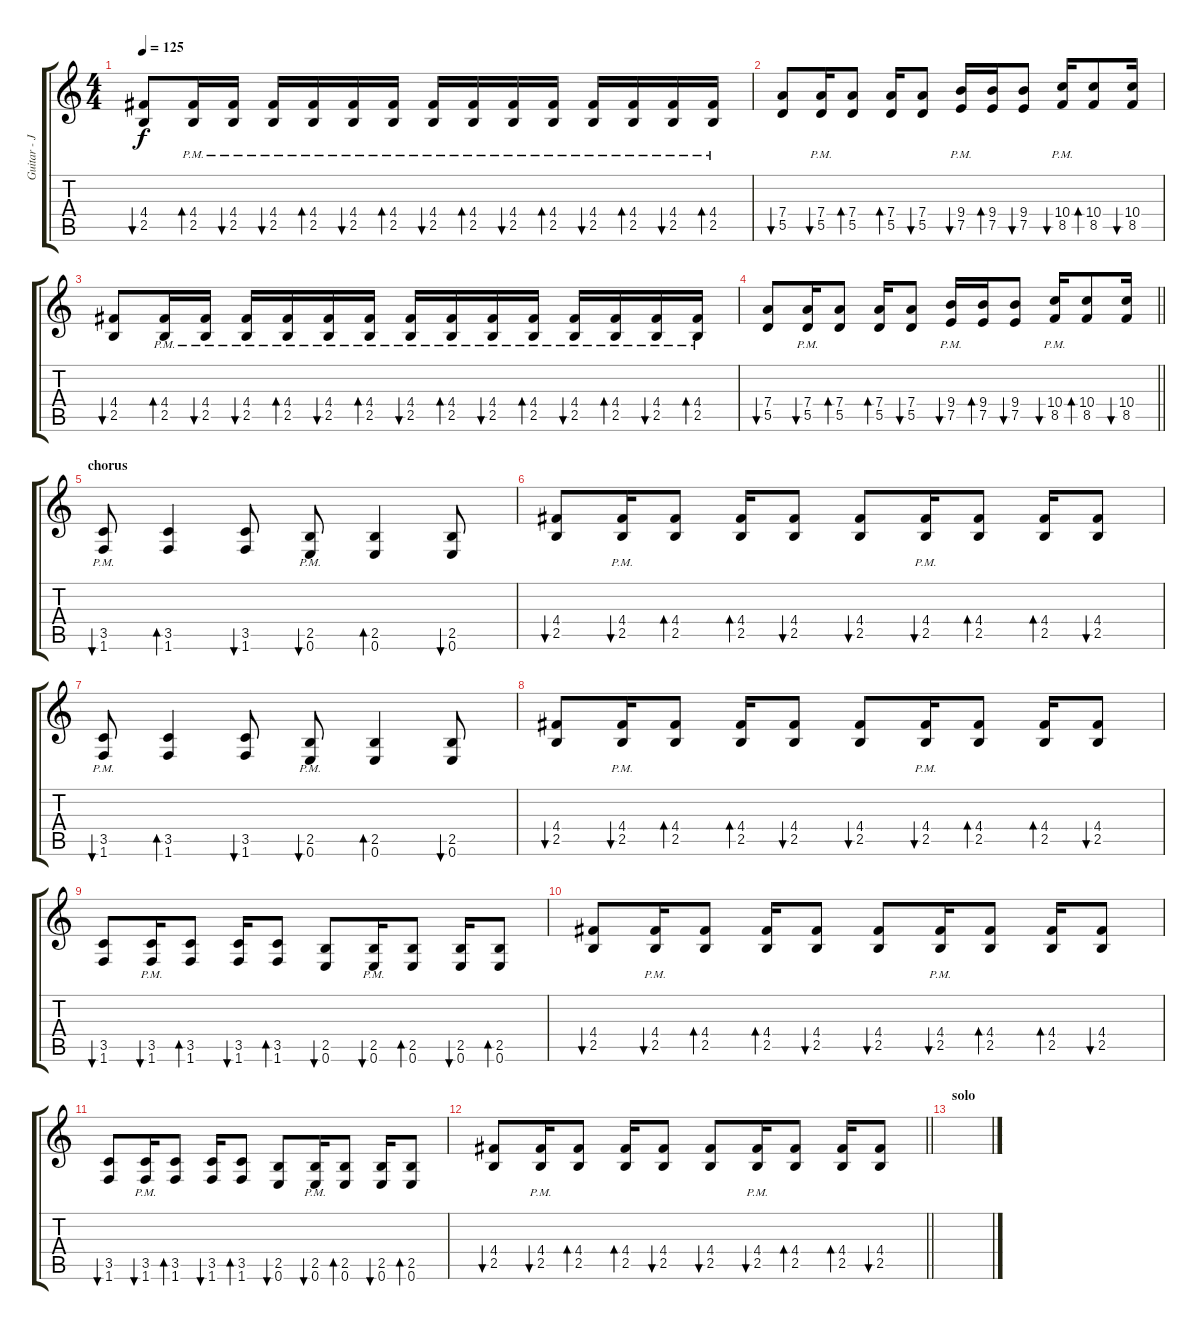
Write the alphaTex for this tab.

\track ("Guitar - Jamie Buchan" "Guitar - J") {instrument overdrivenguitar}
\staff {score tabs}
\tuning (E4 B3 G3 D3 A2 E2) {hide}
\ts (4 4)
\tempo 125
\clef g2
\ks c
(4.4 2.5).8{bu 60 dy f} (4.4{pm} 2.5{pm}).16{bd 60} (4.4{pm} 2.5{pm}).16{bu 60} (4.4{pm} 2.5{pm}).16{bu 60} (4.4{pm} 2.5{pm}).16{bd 60} (4.4{pm} 2.5{pm}).16{bu 60} (4.4{pm} 2.5{pm}).16{bd 60} (4.4{pm} 2.5{pm}).16{bu 60} (4.4{pm} 2.5{pm}).16{bd 60} (4.4{pm} 2.5{pm}).16{bu 60} (4.4{pm} 2.5{pm}).16{bd 60} (4.4{pm} 2.5{pm}).16{bu 60} (4.4{pm} 2.5{pm}).16{bd 60} (4.4{pm} 2.5{pm}).16{bu 60} (4.4{pm} 2.5{pm}).16{bd 60} |
(7.4 5.5).8{bu 60} (7.4{pm} 5.5{pm}).16{bu 60} (7.4 5.5).8{bd 60} (7.4 5.5).16{bd 60} (7.4 5.5).8{bu 60} (9.4{pm} 7.5{pm}).16{bu 60} (9.4 7.5).16{bd 60} (9.4 7.5).8{bu 60} (10.4{pm} 8.5{pm}).16{bu 60} (10.4 8.5).8{bd 60} (10.4 8.5).16{bu 60} |
(4.4 2.5).8{bu 60} (4.4{pm} 2.5{pm}).16{bd 60} (4.4{pm} 2.5{pm}).16{bu 60} (4.4{pm} 2.5{pm}).16{bu 60} (4.4{pm} 2.5{pm}).16{bd 60} (4.4{pm} 2.5{pm}).16{bu 60} (4.4{pm} 2.5{pm}).16{bd 60} (4.4{pm} 2.5{pm}).16{bu 60} (4.4{pm} 2.5{pm}).16{bd 60} (4.4{pm} 2.5{pm}).16{bu 60} (4.4{pm} 2.5{pm}).16{bd 60} (4.4{pm} 2.5{pm}).16{bu 60} (4.4{pm} 2.5{pm}).16{bd 60} (4.4{pm} 2.5{pm}).16{bu 60} (4.4{pm} 2.5{pm}).16{bd 60} |
\barLineRight lightlight
(7.4 5.5).8{bu 60} (7.4{pm} 5.5{pm}).16{bu 60} (7.4 5.5).8{bd 60} (7.4 5.5).16{bd 60} (7.4 5.5).8{bu 60} (9.4{pm} 7.5{pm}).16{bu 60} (9.4 7.5).16{bd 60} (9.4 7.5).8{bu 60} (10.4{pm} 8.5{pm}).16{bu 60} (10.4 8.5).8{bd 60} (10.4 8.5).16{bu 60} |
\section ("" "chorus")
(3.5{pm} 1.6{pm}).8{bu 60} (3.5 1.6).4{bd 60} (3.5 1.6).8{bu 60} (2.5{pm} 0.6{pm}).8{bu 60} (2.5 0.6).4{bd 60} (2.5 0.6).8{bu 60} |
(4.4 2.5).8{bu 60} (4.4{pm} 2.5{pm}).16{bu 60} (4.4 2.5).8{bd 60} (4.4 2.5).16{bd 60} (4.4 2.5).8{bu 60} (4.4 2.5).8{bu 60} (4.4{pm} 2.5{pm}).16{bu 60} (4.4 2.5).8{bd 60} (4.4 2.5).16{bd 60} (4.4 2.5).8{bu 60} |
(3.5{pm} 1.6{pm}).8{bu 60} (3.5 1.6).4{bd 60} (3.5 1.6).8{bu 60} (2.5{pm} 0.6{pm}).8{bu 60} (2.5 0.6).4{bd 60} (2.5 0.6).8{bu 60} |
(4.4 2.5).8{bu 60} (4.4{pm} 2.5{pm}).16{bu 60} (4.4 2.5).8{bd 60} (4.4 2.5).16{bd 60} (4.4 2.5).8{bu 60} (4.4 2.5).8{bu 60} (4.4{pm} 2.5{pm}).16{bu 60} (4.4 2.5).8{bd 60} (4.4 2.5).16{bd 60} (4.4 2.5).8{bu 60} |
(3.5 1.6).8{bu 60} (3.5{pm} 1.6).16{bu 60} (3.5 1.6).8{bd 60} (3.5 1.6).16{bu 60} (3.5 1.6).8{bd 60} (2.5 0.6).8{bu 60} (2.5{pm} 0.6).16{bu 60} (2.5 0.6).8{bd 60} (2.5 0.6).16{bu 60} (2.5 0.6).8{bd 60} |
(4.4 2.5).8{bu 60} (4.4{pm} 2.5{pm}).16{bu 60} (4.4 2.5).8{bd 60} (4.4 2.5).16{bd 60} (4.4 2.5).8{bu 60} (4.4 2.5).8{bu 60} (4.4{pm} 2.5{pm}).16{bu 60} (4.4 2.5).8{bd 60} (4.4 2.5).16{bd 60} (4.4 2.5).8{bu 60} |
(3.5 1.6).8{bu 60} (3.5{pm} 1.6).16{bu 60} (3.5 1.6).8{bd 60} (3.5 1.6).16{bu 60} (3.5 1.6).8{bd 60} (2.5 0.6).8{bu 60} (2.5{pm} 0.6).16{bu 60} (2.5 0.6).8{bd 60} (2.5 0.6).16{bu 60} (2.5 0.6).8{bd 60} |
\barLineRight lightlight
(4.4 2.5).8{bu 60} (4.4{pm} 2.5{pm}).16{bu 60} (4.4 2.5).8{bd 60} (4.4 2.5).16{bd 60} (4.4 2.5).8{bu 60} (4.4 2.5).8{bu 60} (4.4{pm} 2.5{pm}).16{bu 60} (4.4 2.5).8{bd 60} (4.4 2.5).16{bd 60} (4.4 2.5).8{bu 60} |
\section ("" "solo")
